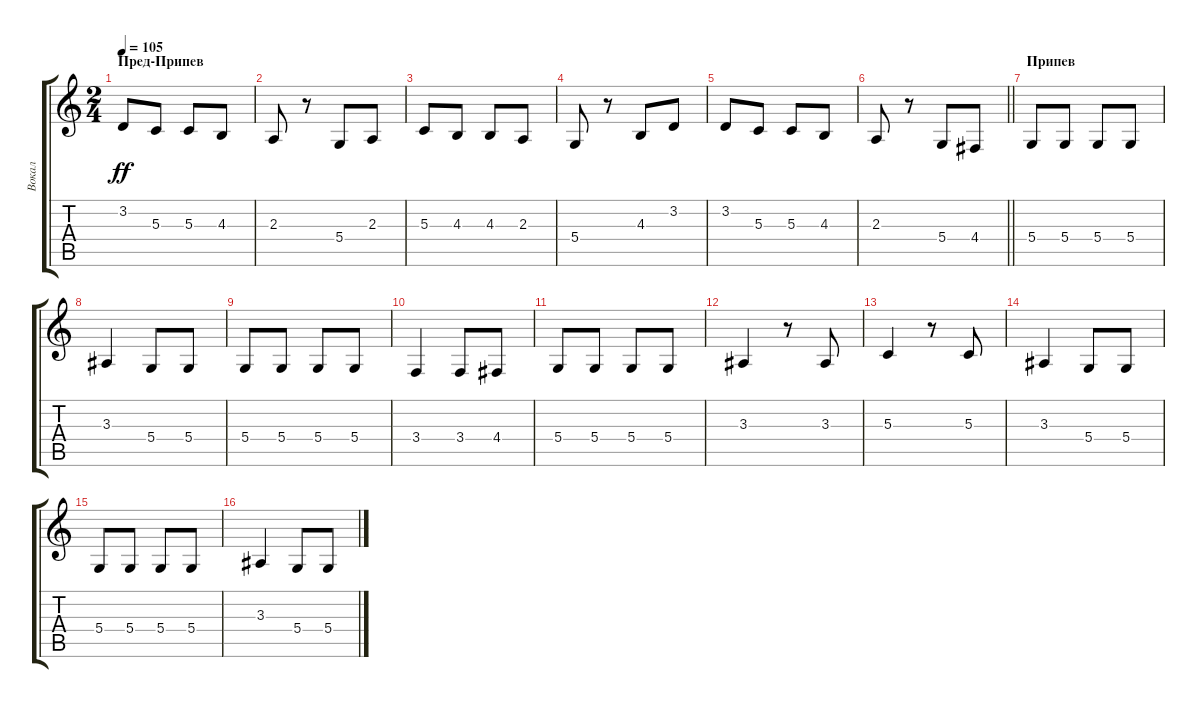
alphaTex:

\track ("Вокал" "Вокал") {instrument tenorsax}
\staff {score tabs}
\tuning (E4 B3 G3 D3 A2 E2) {hide}
\ts (2 4)
\section ("" "Пред-Припев")
\tempo 105
\clef g2
\ks c
3.2.8{dy ff} 5.3.8 5.3.8 4.3.8 |
2.3.8 r.8 5.4.8 2.3.8 |
5.3.8 4.3.8 4.3.8 2.3.8 |
5.4.8 r.8 4.3.8 3.2.8 |
3.2.8 5.3.8 5.3.8 4.3.8 |
\barLineRight lightlight
2.3.8 r.8 5.4.8 4.4.8 |
\section ("" "Припев")
5.4.8 5.4.8 5.4.8 5.4.8 |
3.3.4 5.4.8 5.4.8 |
5.4.8 5.4.8 5.4.8 5.4.8 |
3.4.4 3.4.8 4.4.8 |
5.4.8 5.4.8 5.4.8 5.4.8 |
3.3.4 r.8 3.3.8 |
5.3.4 r.8 5.3.8 |
3.3.4 5.4.8 5.4.8 |
5.4.8 5.4.8 5.4.8 5.4.8 |
3.3.4 5.4.8 5.4.8
